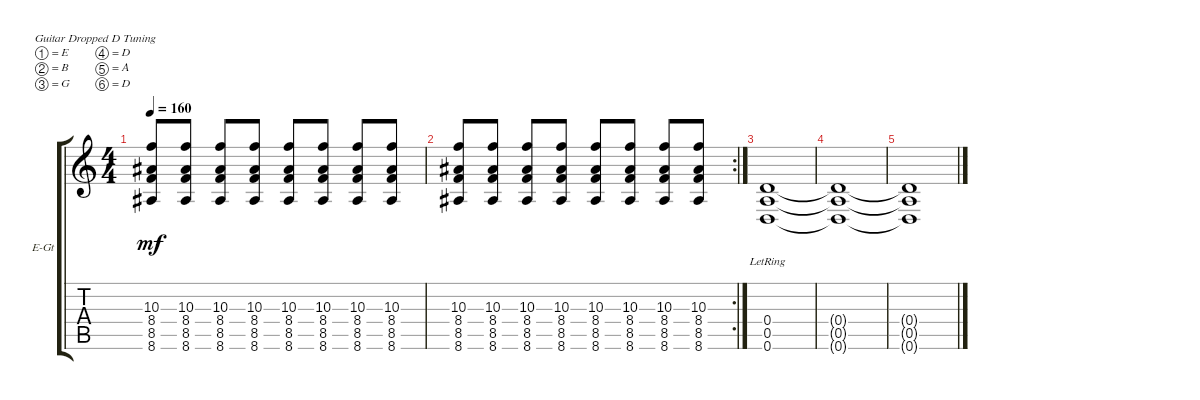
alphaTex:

\defaultSystemsLayout 4
\bracketExtendMode groupsimilarinstruments
\firstSystemTrackNameOrientation horizontal
\otherSystemsTrackNameOrientation horizontal
\track ("Electric Guitar" "E-Gt") {instrument distortionguitar}
\staff {score tabs}
\tuning (E4 B3 G3 D3 A2 D2)
\ts (4 4)
\tempo 160
\clef g2
\ks c
(8.6 8.5 8.4 10.3).8{dy mf} (8.6 8.5 8.4 10.3).8 (8.6 8.5 8.4 10.3).8 (8.6 8.5 8.4 10.3).8 (8.6 8.5 8.4 10.3).8 (8.6 8.5 8.4 10.3).8 (8.6 8.5 8.4 10.3).8 (8.6 8.5 8.4 10.3).8 |
\rc 2
(8.6 8.5 8.4 10.3).8 (8.6 8.5 8.4 10.3).8 (8.6 8.5 8.4 10.3).8 (8.6 8.5 8.4 10.3).8 (8.6 8.5 8.4 10.3).8 (8.6 8.5 8.4 10.3).8 (8.6 8.5 8.4 10.3).8 (8.6 8.5 8.4 10.3).8 |
(0.6{lr} 0.5{lr} 0.4{lr}).1 |
(0.6{t} 0.5{t} 0.4{t}).1 |
(0.6{t} 0.5{t} 0.4{t}).1
